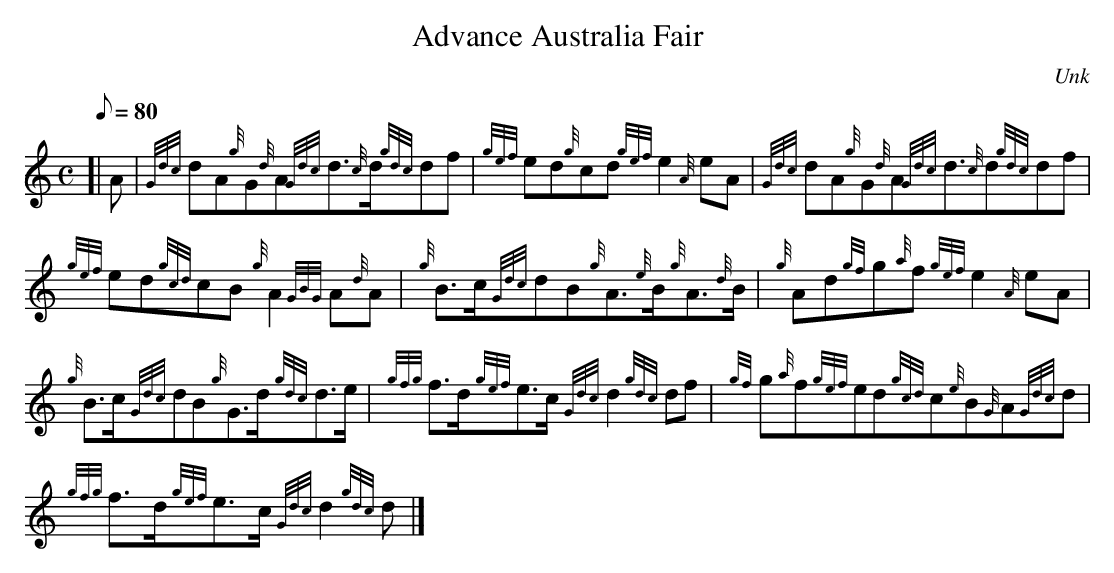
X:1
T:Advance Australia Fair
M:C
L:1/8
Q:80
C:Unk
K:HP
[| A | \
{Gdc}dA{g}G{d}A{Gdc}d3/2{c}d/2{gdc}df | \
{gef}ed{g}cd{gef}e2{A}eA | \
{Gdc}dA{g}G{d}A{Gdc}d3/2{c}d{gdc}df |
{gef}ed{gcd}cB{g}A2{GBG}A{d}A | \
{g}B3/2c/2{Gdc}dB{g}A3/2{e}B/2{g}A3/2{d}B/2 | \
{g}Ad{gf}g{a}f{gef}e2{A}eA |
{g}B3/2c/2{Gdc}dB{g}G3/2d/2{gdc}d3/2e/2 | \
{gfg}f3/2d/2{gef}e3/2c/2{Gdc}d2{gdc}df | \
{gf}g{a}f{gef}ed{gcd}c{e}B{G}A{Gdc}d |
{gfg}f3/2d/2{gef}e3/2c/2{Gdc}d2{gdc}d|]
